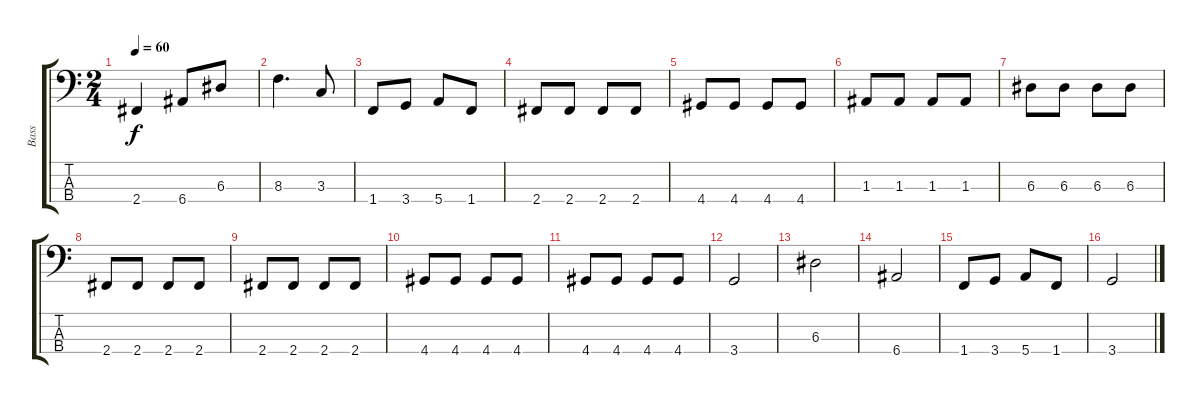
\track ("Bass" "Bass") {instrument electricbasspick}
\staff {score tabs}
\tuning (G2 D2 A1 E1) {hide}
\ts (2 4)
\tempo 60
\clef f4
\ks c
2.4{t}.4{dy f} 6.4.8 6.3.8 |
8.3.4{d} 3.3.8 |
1.4.8 3.4.8 5.4.8 1.4.8 |
2.4.8 2.4.8 2.4.8 2.4.8 |
4.4.8 4.4.8 4.4.8 4.4.8 |
1.3.8 1.3.8 1.3.8 1.3.8 |
6.3.8 6.3.8 6.3.8 6.3.8 |
2.4.8 2.4.8 2.4.8 2.4.8 |
2.4.8 2.4.8 2.4.8 2.4.8 |
4.4.8 4.4.8 4.4.8 4.4.8 |
4.4.8 4.4.8 4.4.8 4.4.8 |
3.4.2 |
6.3.2 |
6.4.2 |
1.4.8 3.4.8 5.4.8 1.4.8 |
3.4.2
